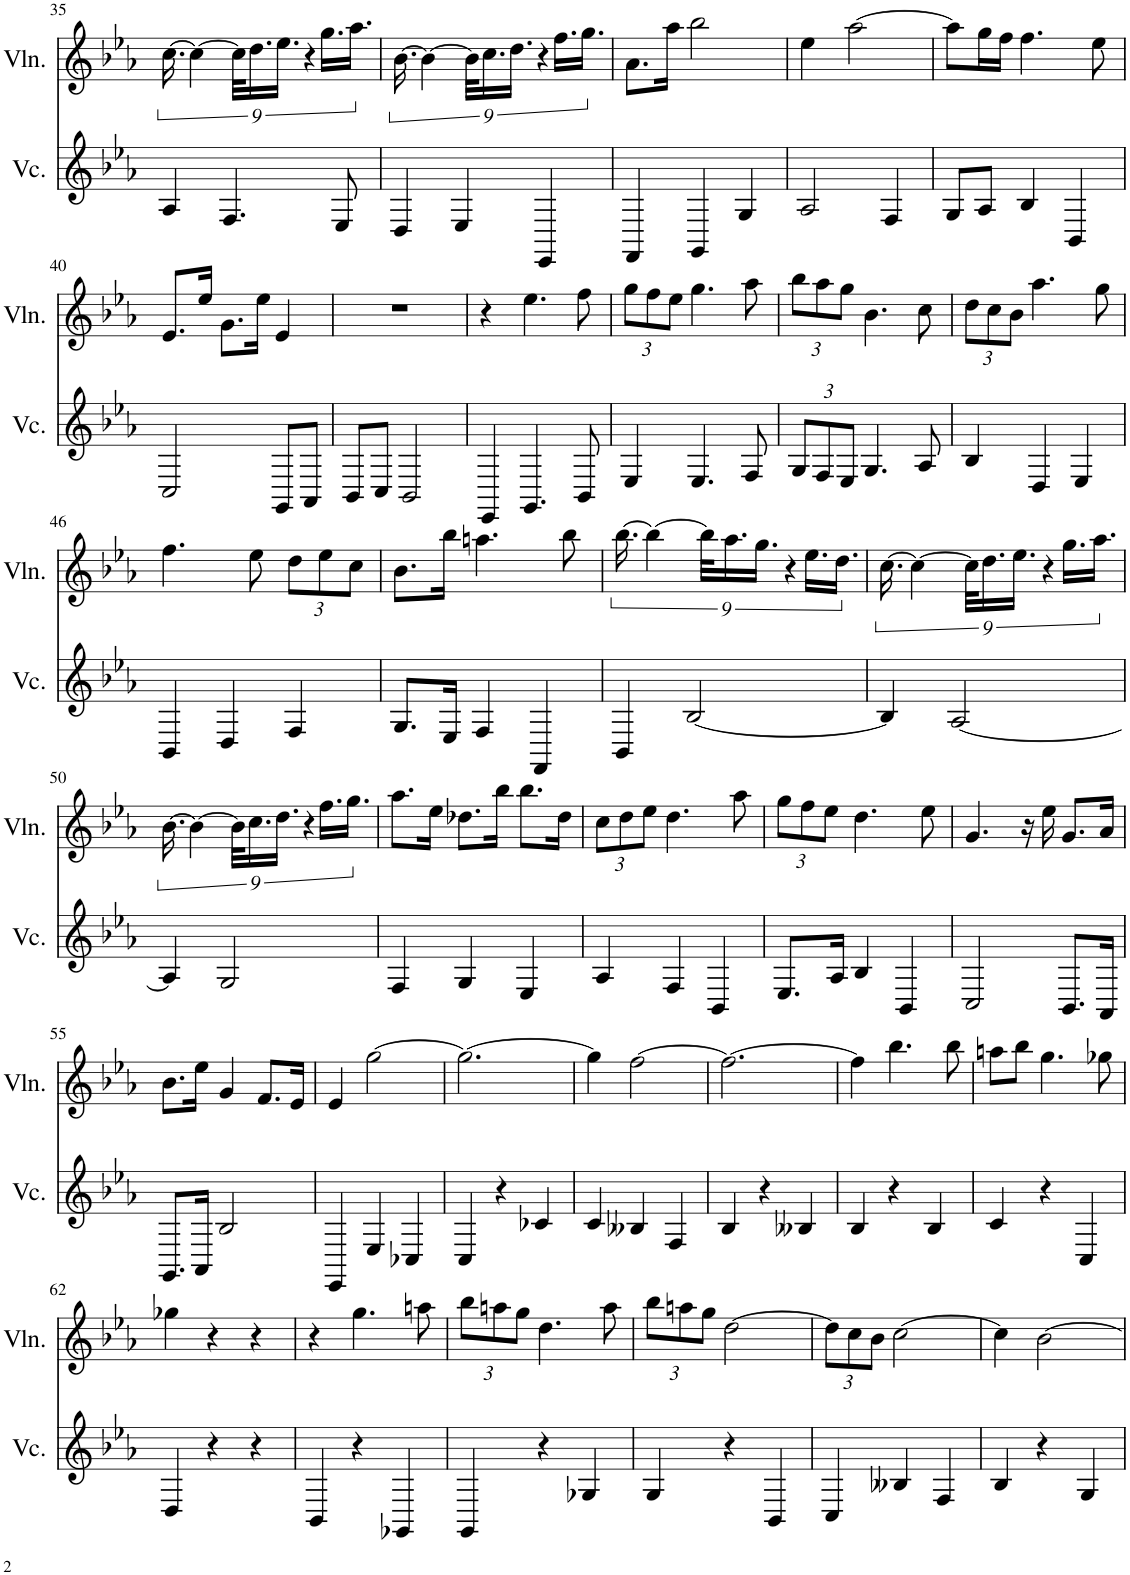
**kern	**kern
*part2	*part1
*staff2	*staff1
*I"Violoncello	*I"Violin
*I'Vc.	*I'Vln.
!!LO:PB:g=z
*clefG2	*clefG2
*k[b-e-a-]	*k[b-e-a-]
*M3/4	*M3/4
=35	=35
4A-/	[18.cc\
.	9%2cc\_
4.F/	.
.	36cc\KLL]
.	18.dd\
.	18.ee-\JJ
.	4r
8E-/	.
6ryy	18.gg\LL
.	18.aa-\JJ
=36	=36
4D/	[18.b-\
.	9%2b-\_
4E-/	.
.	36b-\KLL]
.	18.cc\
.	18.dd\JJ
4EE-/	4r
6ryy	18.ff\LL
.	18.gg\JJ
=37	=37
4FF/	8.a-\L
.	16aa-\Jk
4GG/	2bb-\
4G/	.
=38	=38
2A-/	4ee-\
.	[2aa-\
4F/	.
=39	=39
8G/L	8aa-\L]
8A-/J	16gg\L
.	16ff\JJ
4B-/	4.ff\
4BB-/	.
.	8ee-\
!!LO:LB:g=z
=40	=40
2C/	8.e-/L
.	16ee-/Jk
.	8.g\L
.	16ee-\Jk
8GG/L	4e-/
8AA-/J	.
=41	=41
8BB-/L	2.r
8C/J	.
2BB-/	.
=42	=42
4EE-/	4r
4.GG/	4.ee-\
8BB-/	8ff\
=43	=43
*	*Xbrackettup
4E-/	12gg\L
.	12ff\
.	12ee-\J
4.E-/	4.gg\
8F/	8aa-\
=44	=44
*Xbrackettup	*
12G/L	12bb-\L
12F/	12aa-\
12E-/J	12gg\J
4.G/	4.b-\
8A-/	8cc\
=45	=45
4B-/	12dd\L
.	12cc\
.	12b-\J
4D/	4.aa-\
4E-/	.
.	8gg\
!!LO:LB:g=z
=46	=46
4BB-/	4.ff\
4D/	.
.	8ee-\
4F/	12dd\L
.	12ee-\
.	12cc\J
=47	=47
8.G/L	8.b-\L
16E-/Jk	16bb-\Jk
4F/	4.aan\
4FF/	.
.	8bb-\
=48	=48
*	*brackettup
4BB-/	[18.bb-\
.	9%2bb-\_
[2B-/	.
.	36bb-\KLL]
.	18.aa-\
.	18.gg\JJ
.	4r
6ryy	18.ee-\LL
.	18.dd\JJ
=49	=49
4B-/]	[18.cc\
.	9%2cc\_
[2A-/	.
.	36cc\KLL]
.	18.dd\
.	18.ee-\JJ
.	4r
6ryy	18.gg\LL
.	18.aa-\JJ
!!LO:LB:g=z
=50	=50
4A-/]	[18.b-\
.	9%2b-\_
2G/	.
.	36b-\KLL]
.	18.cc\
.	18.dd\JJ
.	4r
6ryy	18.ff\LL
.	18.gg\JJ
=51	=51
4F/	8.aa-\L
.	16ee-\Jk
4G/	8.dd-X\L
.	16bb-\Jk
4E-/	8.bb-\L
.	16dd-\Jk
=52	=52
*	*Xbrackettup
4A-/	12cc\L
.	12dd\
.	12ee-\J
4F/	4.dd\
4BB-/	.
.	8aa-\
=53	=53
8.E-/L	12gg\L
.	12ff\
.	12ee-\J
16A-/Jk	.
4B-/	4.dd\
4BB-/	.
.	8ee-\
=54	=54
2C/	4.g/
.	16r
.	16ee-\
8.BB-/L	8.g/L
16AA-/Jk	16a-/Jk
!!LO:LB:g=z
=55	=55
8.GG/L	8.b-\L
16AA-/Jk	16ee-\Jk
2B-/	4g/
.	8.f/L
.	16e-/Jk
=56	=56
4EE-/	4e-/
4E-/	[2gg\
4C-X/	.
=57	=57
4C/	2.gg\_
4r	.
4c-X/	.
=58	=58
4c/	4gg\]
4B--X/	[2ff\
4F/	.
=59	=59
4B-/	2.ff\_
4r	.
4B--X/	.
=60	=60
4B-/	4ff\]
4r	4.bb-\
4B-/	.
.	8bb-\
=61	=61
4c/	8aan\L
.	8bb-\J
4r	4.gg\
4C/	.
.	8gg-X\
!!LO:LB:g=z
=62	=62
4D/	4gg-X\
4r	4r
4r	4r
=63	=63
4BB-/	4r
4r	4.gg\
4GG-X/	.
.	8aan\
=64	=64
4GG/	12bb-\L
.	12aan\
.	12gg\J
4r	4.dd\
4G-X/	.
.	8aa\
=65	=65
4G/	12bb-\L
.	12aan\
.	12gg\J
4r	[2dd\
4BB-/	.
=66	=66
4C/	12dd\L]
.	12cc\
.	12b-\J
4B--X/	[2cc\
4F/	.
=67	=67
4B-/	4cc\]
4r	[2b-\
4G/	.
=	=
*-	*-
